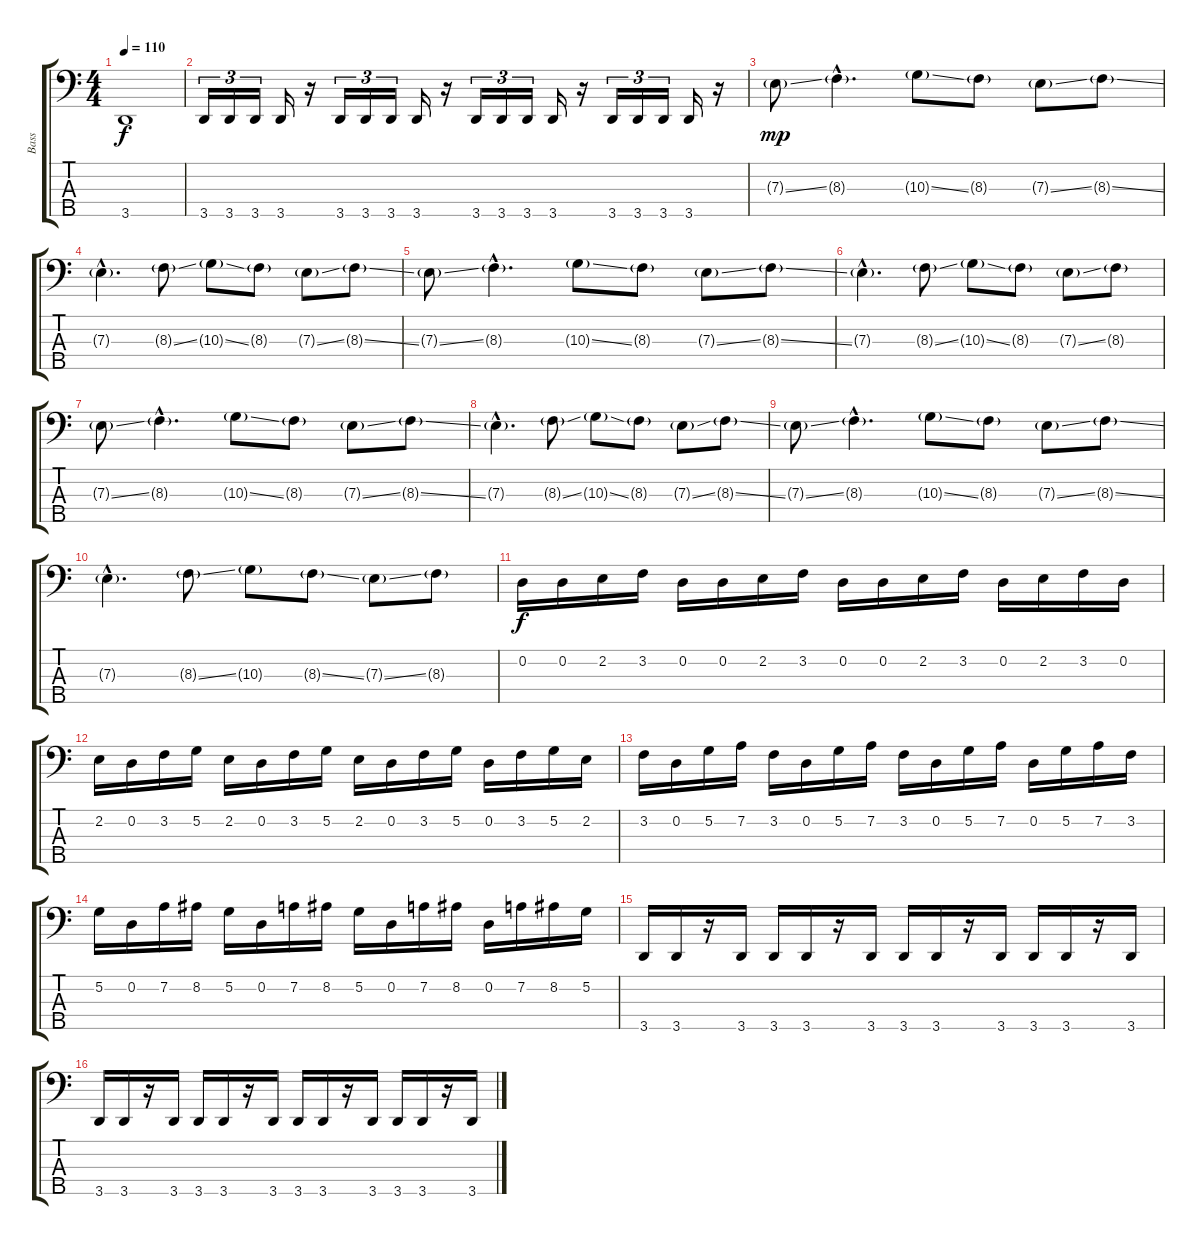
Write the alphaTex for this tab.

\track ("Bass" "Bass") {instrument electricbasspick}
\staff {score tabs}
\tuning (G2 D2 A1 E1 B0) {hide}
\ts (4 4)
\tempo 110
\clef f4
\ks c
3.5.1{dy f} |
3.5.16{tu (3 2)} 3.5.16{tu (3 2)} 3.5.16{tu (3 2)} 3.5.16 r.16 3.5.16{tu (3 2)} 3.5.16{tu (3 2)} 3.5.16{tu (3 2)} 3.5.16 r.16 3.5.16{tu (3 2)} 3.5.16{tu (3 2)} 3.5.16{tu (3 2)} 3.5.16 r.16 3.5.16{tu (3 2)} 3.5.16{tu (3 2)} 3.5.16{tu (3 2)} 3.5.16 r.16 |
7.3{ss g}.8{dy mp} 8.3{g hac}.4{d} 10.3{ss g}.8 8.3{g}.8 7.3{ss g}.8 8.3{ss g}.8 |
7.3{g hac}.4{d} 8.3{ss g}.8 10.3{ss g}.8 8.3{g}.8 7.3{ss g}.8 8.3{ss g}.8 |
7.3{ss g}.8 8.3{g hac}.4{d} 10.3{ss g}.8 8.3{g}.8 7.3{ss g}.8 8.3{ss g}.8 |
7.3{g hac}.4{d} 8.3{ss g}.8 10.3{ss g}.8 8.3{g}.8 7.3{ss g}.8 8.3{g}.8 |
7.3{ss g}.8 8.3{g hac}.4{d} 10.3{ss g}.8 8.3{g}.8 7.3{ss g}.8 8.3{ss g}.8 |
7.3{g hac}.4{d} 8.3{ss g}.8 10.3{ss g}.8 8.3{g}.8 7.3{ss g}.8 8.3{ss g}.8 |
7.3{ss g}.8 8.3{g hac}.4{d} 10.3{ss g}.8 8.3{g}.8 7.3{ss g}.8 8.3{ss g}.8 |
7.3{g hac}.4{d} 8.3{ss g}.8 10.3{g}.8 8.3{ss g}.8 7.3{ss g}.8 8.3{g}.8 |
0.2.16{dy f} 0.2.16 2.2.16 3.2.16 0.2.16 0.2.16 2.2.16 3.2.16 0.2.16 0.2.16 2.2.16 3.2.16 0.2.16 2.2.16 3.2.16 0.2.16 |
2.2.16 0.2.16 3.2.16 5.2.16 2.2.16 0.2.16 3.2.16 5.2.16 2.2.16 0.2.16 3.2.16 5.2.16 0.2.16 3.2.16 5.2.16 2.2.16 |
3.2.16 0.2.16 5.2.16 7.2.16 3.2.16 0.2.16 5.2.16 7.2.16 3.2.16 0.2.16 5.2.16 7.2.16 0.2.16 5.2.16 7.2.16 3.2.16 |
5.2.16 0.2.16 7.2.16 8.2.16 5.2.16 0.2.16 7.2.16 8.2.16 5.2.16 0.2.16 7.2.16 8.2.16 0.2.16 7.2.16 8.2.16 5.2.16 |
3.5.16 3.5.16 r.16 3.5.16 3.5.16 3.5.16 r.16 3.5.16 3.5.16 3.5.16 r.16 3.5.16 3.5.16 3.5.16 r.16 3.5.16 |
3.5.16 3.5.16 r.16 3.5.16 3.5.16 3.5.16 r.16 3.5.16 3.5.16 3.5.16 r.16 3.5.16 3.5.16 3.5.16 r.16 3.5.16
